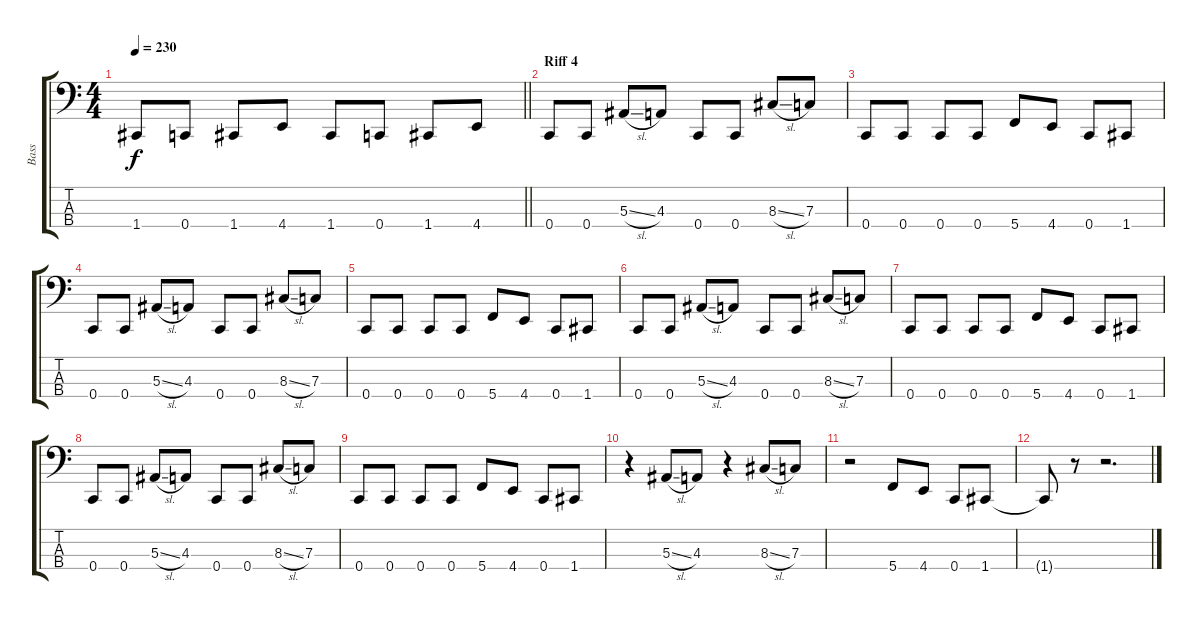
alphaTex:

\track ("Bass" "Bass") {instrument electricbassfinger}
\staff {score tabs}
\tuning (Eb2 Bb1 F1 C1) {hide}
\ts (4 4)
\tempo 230
\clef f4
\barLineRight lightlight
\ks c
1.4.8{dy f} 0.4.8 1.4.8 4.4.8 1.4.8 0.4.8 1.4.8 4.4.8 |
\section ("" "Riff 4")
0.4.8 0.4.8 5.3{sl}.8 4.3.8 0.4.8 0.4.8 8.3{sl}.8 7.3.8 |
0.4.8 0.4.8 0.4.8 0.4.8 5.4.8 4.4.8 0.4.8 1.4.8 |
0.4.8 0.4.8 5.3{sl}.8 4.3.8 0.4.8 0.4.8 8.3{sl}.8 7.3.8 |
0.4.8 0.4.8 0.4.8 0.4.8 5.4.8 4.4.8 0.4.8 1.4.8 |
0.4.8 0.4.8 5.3{sl}.8 4.3.8 0.4.8 0.4.8 8.3{sl}.8 7.3.8 |
0.4.8 0.4.8 0.4.8 0.4.8 5.4.8 4.4.8 0.4.8 1.4.8 |
0.4.8 0.4.8 5.3{sl}.8 4.3.8 0.4.8 0.4.8 8.3{sl}.8 7.3.8 |
0.4.8 0.4.8 0.4.8 0.4.8 5.4.8 4.4.8 0.4.8 1.4.8 |
r.4 5.3{sl}.8 4.3.8 r.4 8.3{sl}.8 7.3.8 |
r.2 5.4.8 4.4.8 0.4.8 1.4.8 |
1.4{t}.8 r.8 r.2{d}
